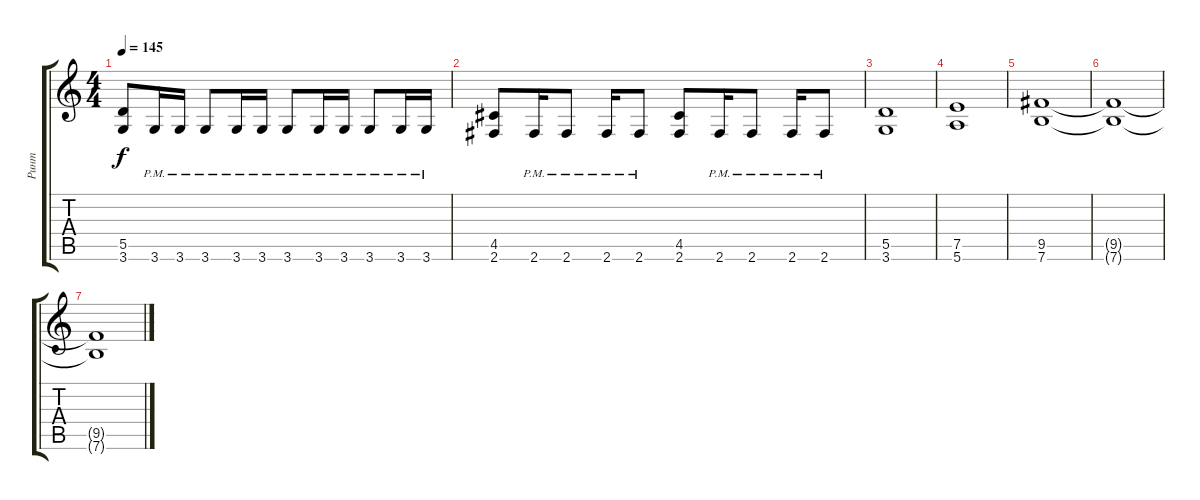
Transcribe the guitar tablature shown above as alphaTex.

\track ("Ринт" "Ринт") {instrument distortionguitar}
\staff {score tabs}
\tuning (E4 B3 G3 D3 A2 E2) {hide}
\ts (4 4)
\tempo 145
\clef g2
\ks c
(5.5 3.6).8{dy f} 3.6{pm}.16 3.6{pm}.16 3.6{pm}.8 3.6{pm}.16 3.6{pm}.16 3.6{pm}.8 3.6{pm}.16 3.6{pm}.16 3.6{pm}.8 3.6{pm}.16 3.6{pm}.16 |
(4.5 2.6).8 2.6{pm}.16 2.6{pm}.8 2.6{pm}.16 2.6{pm}.8 (4.5 2.6).8 2.6{pm}.16 2.6{pm}.8 2.6{pm}.16 2.6{pm}.8 |
(5.5 3.6).1 |
(7.5 5.6).1 |
(9.5 7.6).1 |
(9.5{t} 7.6{t}).1 |
(9.5{t} 7.6{t}).1
